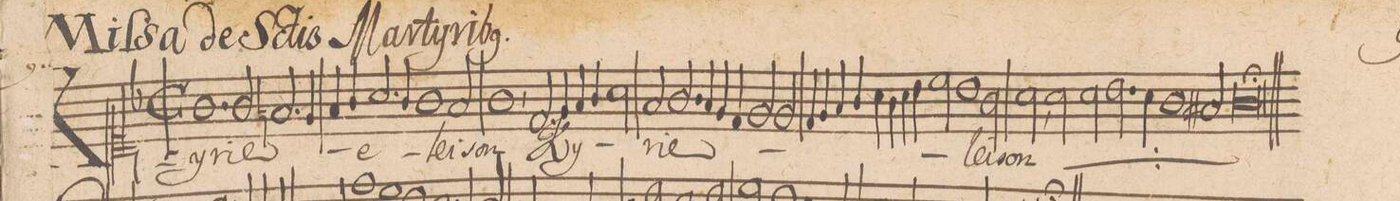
**kern	**text
*I"CANTVS.	*
*clefC1	*
*k[b-]	*
*met(c|)	*
*M2/1	*
1.g\	Ky-
2g/	-ri-
=2-	=2-
2.fn/	-e
4e/	.
4f/	.
4g/	.
2.a/	e-
=3-	=3-
4g/	.
1g\	.
2f/	lei-
=4-	=4-
1g\,<	-son
2.d/	Ky-
4e/	.
=5-	=5-
4f/	.
4g/	.
*2\right	*
2a\	.
2f/	-ri-
2.g/	-e
=6-	=6-
4f/	.
4e/	.
4d/	.
2e/	.
2e/	[e]-
=7-	=7-
4d/	.
4e/	.
4f/	.
4g/	.
4a\	.
4g\	.
4a\	.
4b-\	.
=8-	=8-
2cc\	.
1b-\	.
2g\	-lei-
=9-	=9-
2a,<\	-son
*	*ij
2a\	Ky-
2a\	-ri-
2.b-\	-e
=10-	=10-
4a\	.
1g\	e-
2f#X/	-lei-
=11-	=11-
0g\;	-son
=12||	=12||
*M2/1	*Xij
*met(c|)	*
*-	*-
